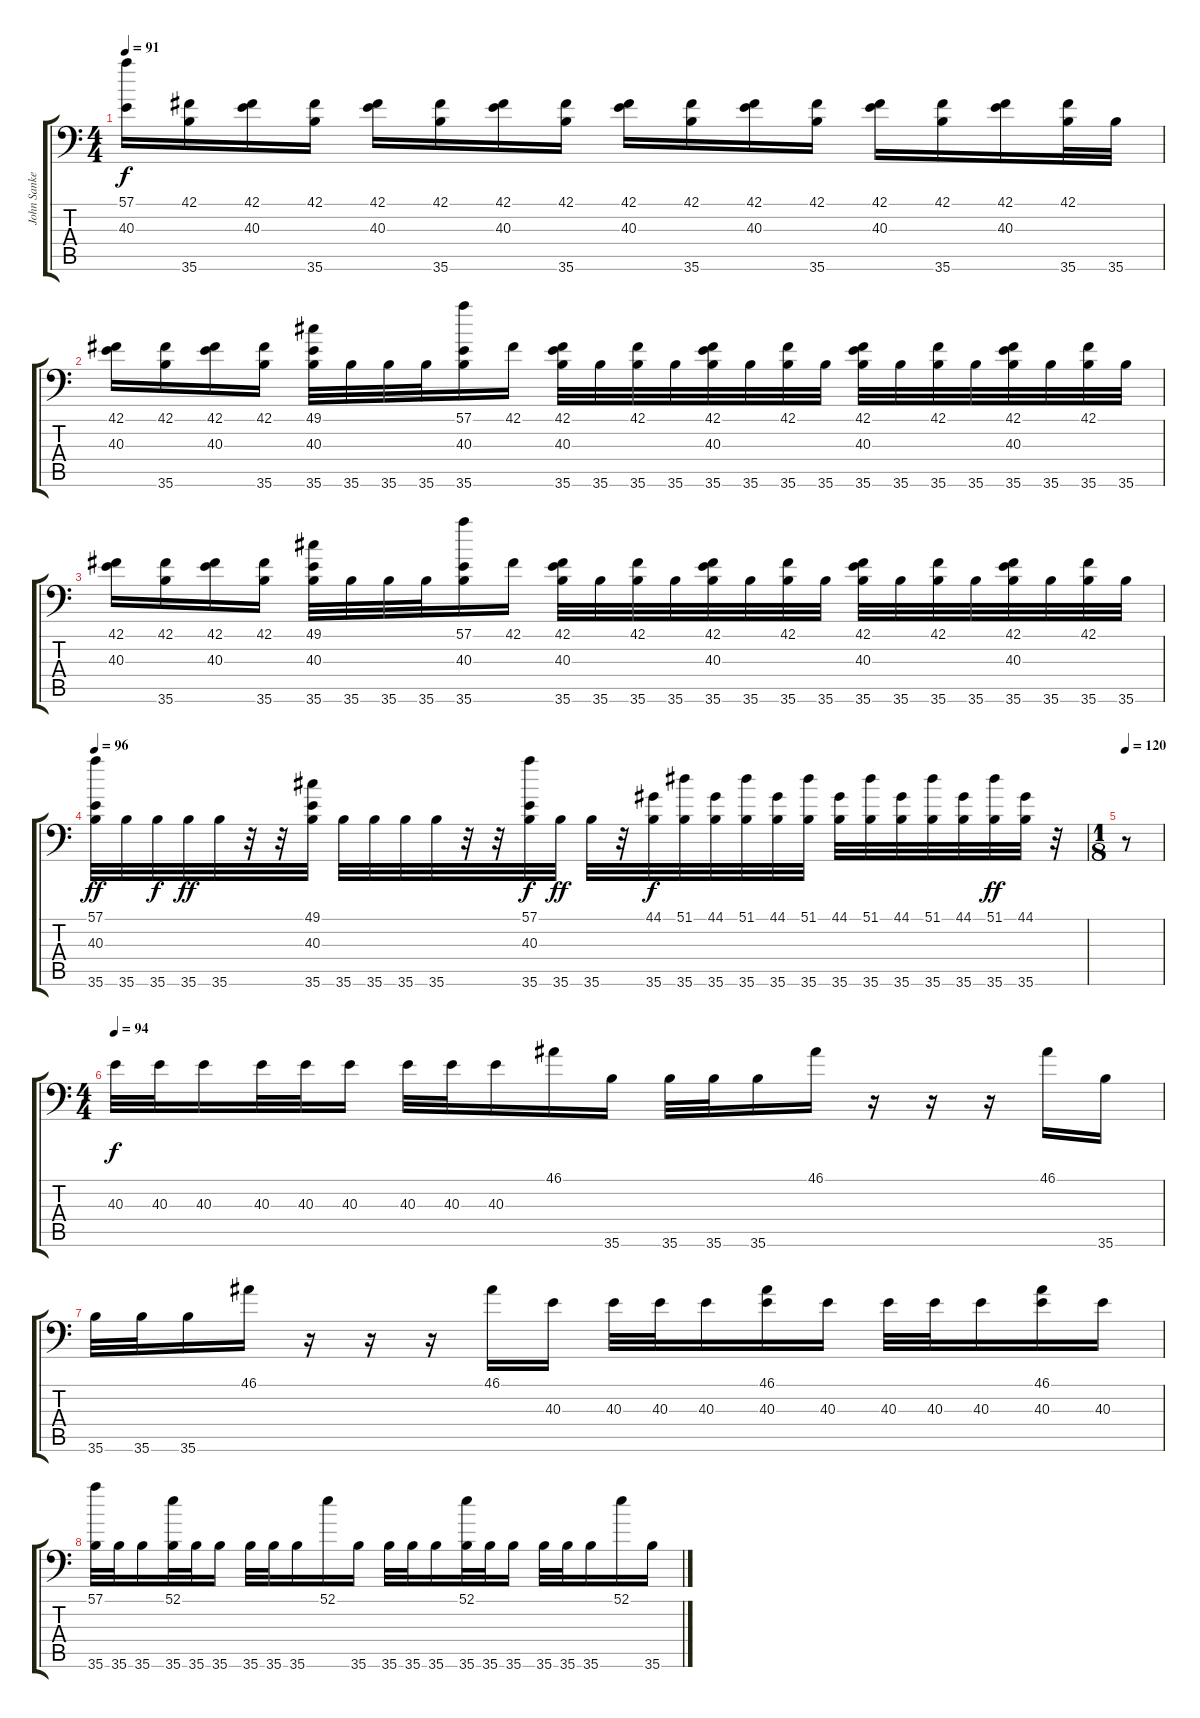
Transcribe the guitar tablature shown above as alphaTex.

\track ("John Sankey" "John Sanke") {instrument acousticgrandpiano}
\staff {score tabs}
\tuning (C-1 C-1 C-1 C-1 C-1 C-1) {hide}
\ts (4 4)
\tempo 91
\clef f4
\ks c
(57.1 40.3).16{dy f} (42.1 35.6).16 (42.1 40.3).16 (42.1 35.6).16 (42.1 40.3).16 (42.1 35.6).16 (42.1 40.3).16 (42.1 35.6).16 (42.1 40.3).16 (42.1 35.6).16 (42.1 40.3).16 (42.1 35.6).16 (42.1 40.3).16 (42.1 35.6).16 (42.1 40.3).16 (42.1 35.6).32 35.6.32 |
(42.1 40.3).16 (42.1 35.6).16 (42.1 40.3).16 (42.1 35.6).16 (49.1 40.3 35.6).32 35.6.32 35.6.32 35.6.32 (57.1 40.3 35.6).16 42.1.16 (42.1 40.3 35.6).32 35.6.32 (42.1 35.6).32 35.6.32 (42.1 40.3 35.6).32 35.6.32 (42.1 35.6).32 35.6.32 (42.1 40.3 35.6).32 35.6.32 (42.1 35.6).32 35.6.32 (42.1 40.3 35.6).32 35.6.32 (42.1 35.6).32 35.6.32 |
(42.1 40.3).16 (42.1 35.6).16 (42.1 40.3).16 (42.1 35.6).16 (49.1 40.3 35.6).32 35.6.32 35.6.32 35.6.32 (57.1 40.3 35.6).16 42.1.16 (42.1 40.3 35.6).32 35.6.32 (42.1 35.6).32 35.6.32 (42.1 40.3 35.6).32 35.6.32 (42.1 35.6).32 35.6.32 (42.1 40.3 35.6).32 35.6.32 (42.1 35.6).32 35.6.32 (42.1 40.3 35.6).32 35.6.32 (42.1 35.6).32 35.6.32 |
\tempo 96
(57.1 40.3 35.6).32{dy ff} 35.6.32 35.6.32{dy f} 35.6.32{dy ff} 35.6.32 r.32 r.32 (49.1 40.3 35.6).32 35.6.32 35.6.32 35.6.32 35.6.32 r.32 r.32 (57.1 40.3 35.6).32{dy f} 35.6.32{dy ff} 35.6.32 r.32 (44.1 35.6).32{dy f} (51.1 35.6).32 (44.1 35.6).32 (51.1 35.6).32 (44.1 35.6).32 (51.1 35.6).32 (44.1 35.6).32 (51.1 35.6).32 (44.1 35.6).32 (51.1 35.6).32 (44.1 35.6).32 (51.1 35.6).32{dy ff} (44.1 35.6).32 r.32 |
\ts (1 8)
\tempo 120
r.8 |
\ts (4 4)
\tempo 94
40.3.32{dy f} 40.3.32 40.3.16 40.3.32 40.3.32 40.3.16 40.3.32 40.3.32 40.3.16 46.1.16 35.6.16 35.6.32 35.6.32 35.6.16 46.1.16 r.16 r.16 r.16 46.1.16 35.6.16 |
35.6.32 35.6.32 35.6.16 46.1.16 r.16 r.16 r.16 46.1.16 40.3.16 40.3.32 40.3.32 40.3.16 (46.1 40.3).16 40.3.16 40.3.32 40.3.32 40.3.16 (46.1 40.3).16 40.3.16 |
(57.1 35.6).32 35.6.32 35.6.16 (52.1 35.6).32 35.6.32 35.6.16 35.6.32 35.6.32 35.6.16 52.1.16 35.6.16 35.6.32 35.6.32 35.6.16 (52.1 35.6).32 35.6.32 35.6.16 35.6.32 35.6.32 35.6.16 52.1.16 35.6.16
